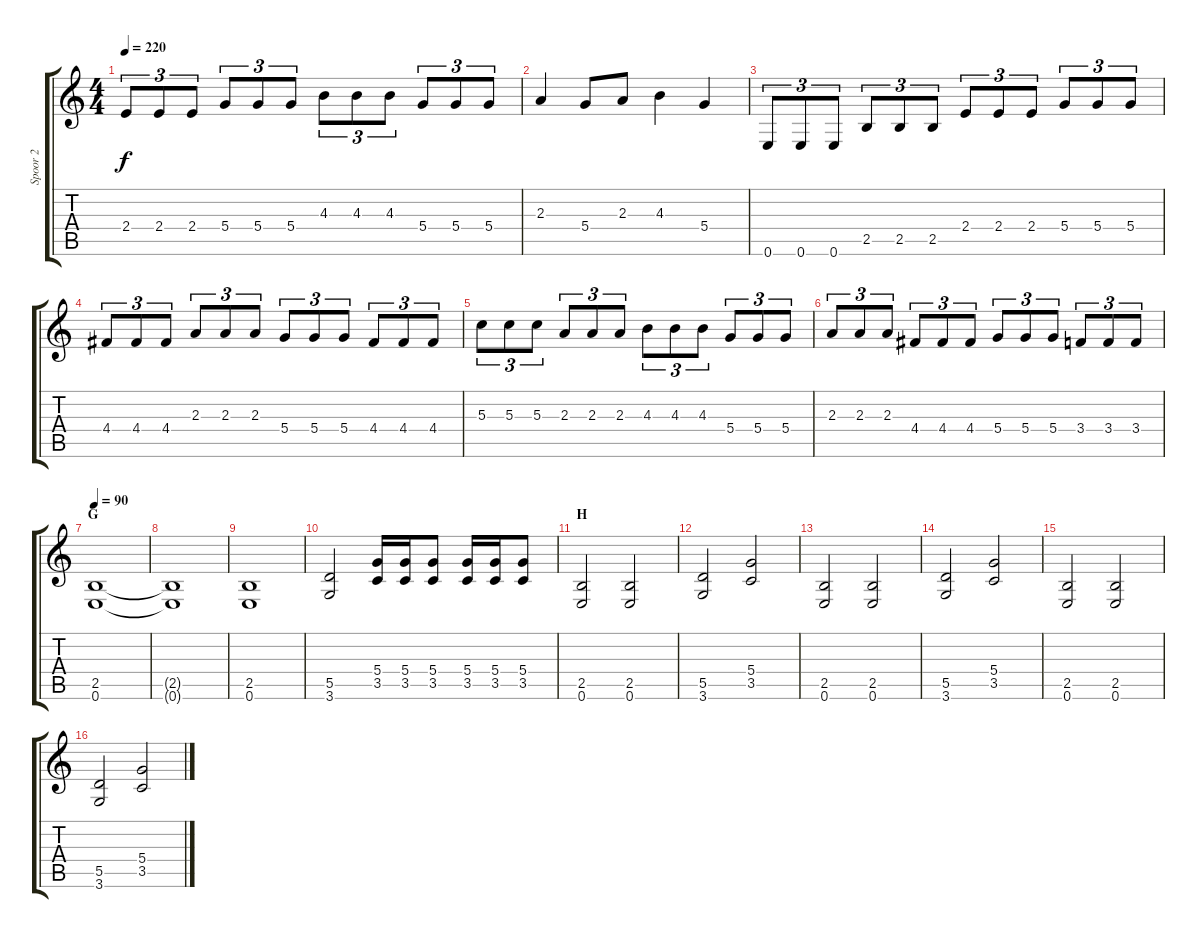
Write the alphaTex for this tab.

\track ("Spoor 2" "Spoor 2") {instrument overdrivenguitar}
\staff {score tabs}
\tuning (E4 B3 G3 D3 A2 E2) {hide}
\ts (4 4)
\tempo 220
\clef g2
\ks c
2.4.8{tu (3 2) dy f} 2.4.8{tu (3 2)} 2.4.8{tu (3 2)} 5.4.8{tu (3 2)} 5.4.8{tu (3 2)} 5.4.8{tu (3 2)} 4.3.8{tu (3 2)} 4.3.8{tu (3 2)} 4.3.8{tu (3 2)} 5.4.8{tu (3 2)} 5.4.8{tu (3 2)} 5.4.8{tu (3 2)} |
2.3.4 5.4.8 2.3.8 4.3.4 5.4.4 |
0.6.8{tu (3 2)} 0.6.8{tu (3 2)} 0.6.8{tu (3 2)} 2.5.8{tu (3 2)} 2.5.8{tu (3 2)} 2.5.8{tu (3 2)} 2.4.8{tu (3 2)} 2.4.8{tu (3 2)} 2.4.8{tu (3 2)} 5.4.8{tu (3 2)} 5.4.8{tu (3 2)} 5.4.8{tu (3 2)} |
4.4.8{tu (3 2)} 4.4.8{tu (3 2)} 4.4.8{tu (3 2)} 2.3.8{tu (3 2)} 2.3.8{tu (3 2)} 2.3.8{tu (3 2)} 5.4.8{tu (3 2)} 5.4.8{tu (3 2)} 5.4.8{tu (3 2)} 4.4.8{tu (3 2)} 4.4.8{tu (3 2)} 4.4.8{tu (3 2)} |
5.3.8{tu (3 2)} 5.3.8{tu (3 2)} 5.3.8{tu (3 2)} 2.3.8{tu (3 2)} 2.3.8{tu (3 2)} 2.3.8{tu (3 2)} 4.3.8{tu (3 2)} 4.3.8{tu (3 2)} 4.3.8{tu (3 2)} 5.4.8{tu (3 2)} 5.4.8{tu (3 2)} 5.4.8{tu (3 2)} |
2.3.8{tu (3 2)} 2.3.8{tu (3 2)} 2.3.8{tu (3 2)} 4.4.8{tu (3 2)} 4.4.8{tu (3 2)} 4.4.8{tu (3 2)} 5.4.8{tu (3 2)} 5.4.8{tu (3 2)} 5.4.8{tu (3 2)} 3.4.8{tu (3 2)} 3.4.8{tu (3 2)} 3.4.8{tu (3 2)} |
\section ("" "G")
\tempo 90
(2.5 0.6).1 |
(2.5{t} 0.6{t}).1 |
(2.5 0.6).1 |
(5.5 3.6).2 (5.4 3.5).16 (5.4 3.5).16 (5.4 3.5).8 (5.4 3.5).16 (5.4 3.5).16 (5.4 3.5).8 |
\section ("" "H")
(2.5 0.6).2 (2.5 0.6).2 |
(5.5 3.6).2 (5.4 3.5).2 |
(2.5 0.6).2 (2.5 0.6).2 |
(5.5 3.6).2 (5.4 3.5).2 |
(2.5 0.6).2 (2.5 0.6).2 |
(5.5 3.6).2 (5.4 3.5).2
